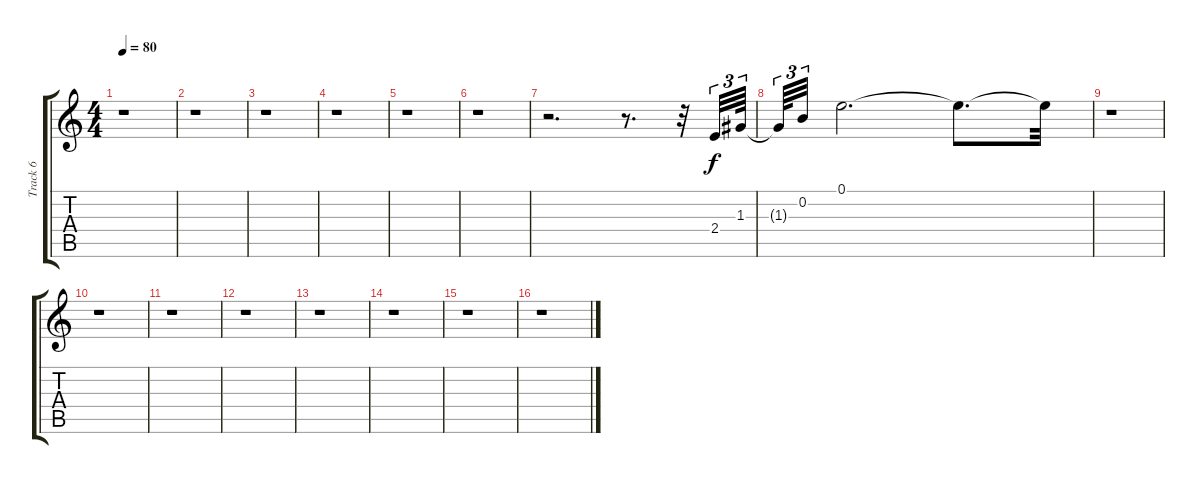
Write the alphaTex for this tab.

\track ("Track 6" "Track 6") {instrument overdrivenguitar}
\staff {score tabs}
\tuning (E4 B3 G3 D3 A2 E2) {hide}
\ts (4 4)
\tempo 80
\clef g2
\ks c
r.1{dy f} |
r.1 |
r.1 |
r.1 |
r.1 |
r.1 |
r.2{d} r.8{d} r.32 2.4.32{tu (3 2)} 1.3.64{tu (3 2)} |
1.3{t}.64{tu (3 2)} 0.2.32{tu (3 2)} 0.1.2{d} 0.1{t}.8{d} 0.1{t}.32 |
r.1 |
r.1 |
r.1 |
r.1 |
r.1 |
r.1 |
r.1 |
r.1
